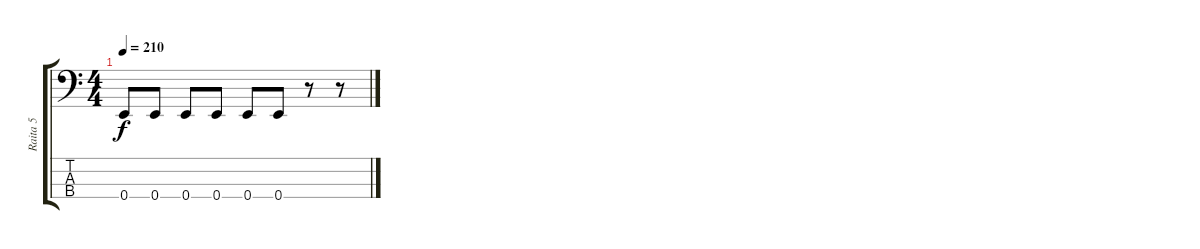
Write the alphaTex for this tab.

\track ("Raita 5" "Raita 5") {instrument acousticguitarnylon}
\staff {score tabs}
\tuning (G2 D2 A1 E1) {hide}
\ts (4 4)
\tempo 210
\clef f4
\ks c
0.4.8{dy f} 0.4.8 0.4.8 0.4.8 0.4.8 0.4.8 r.8 r.8
